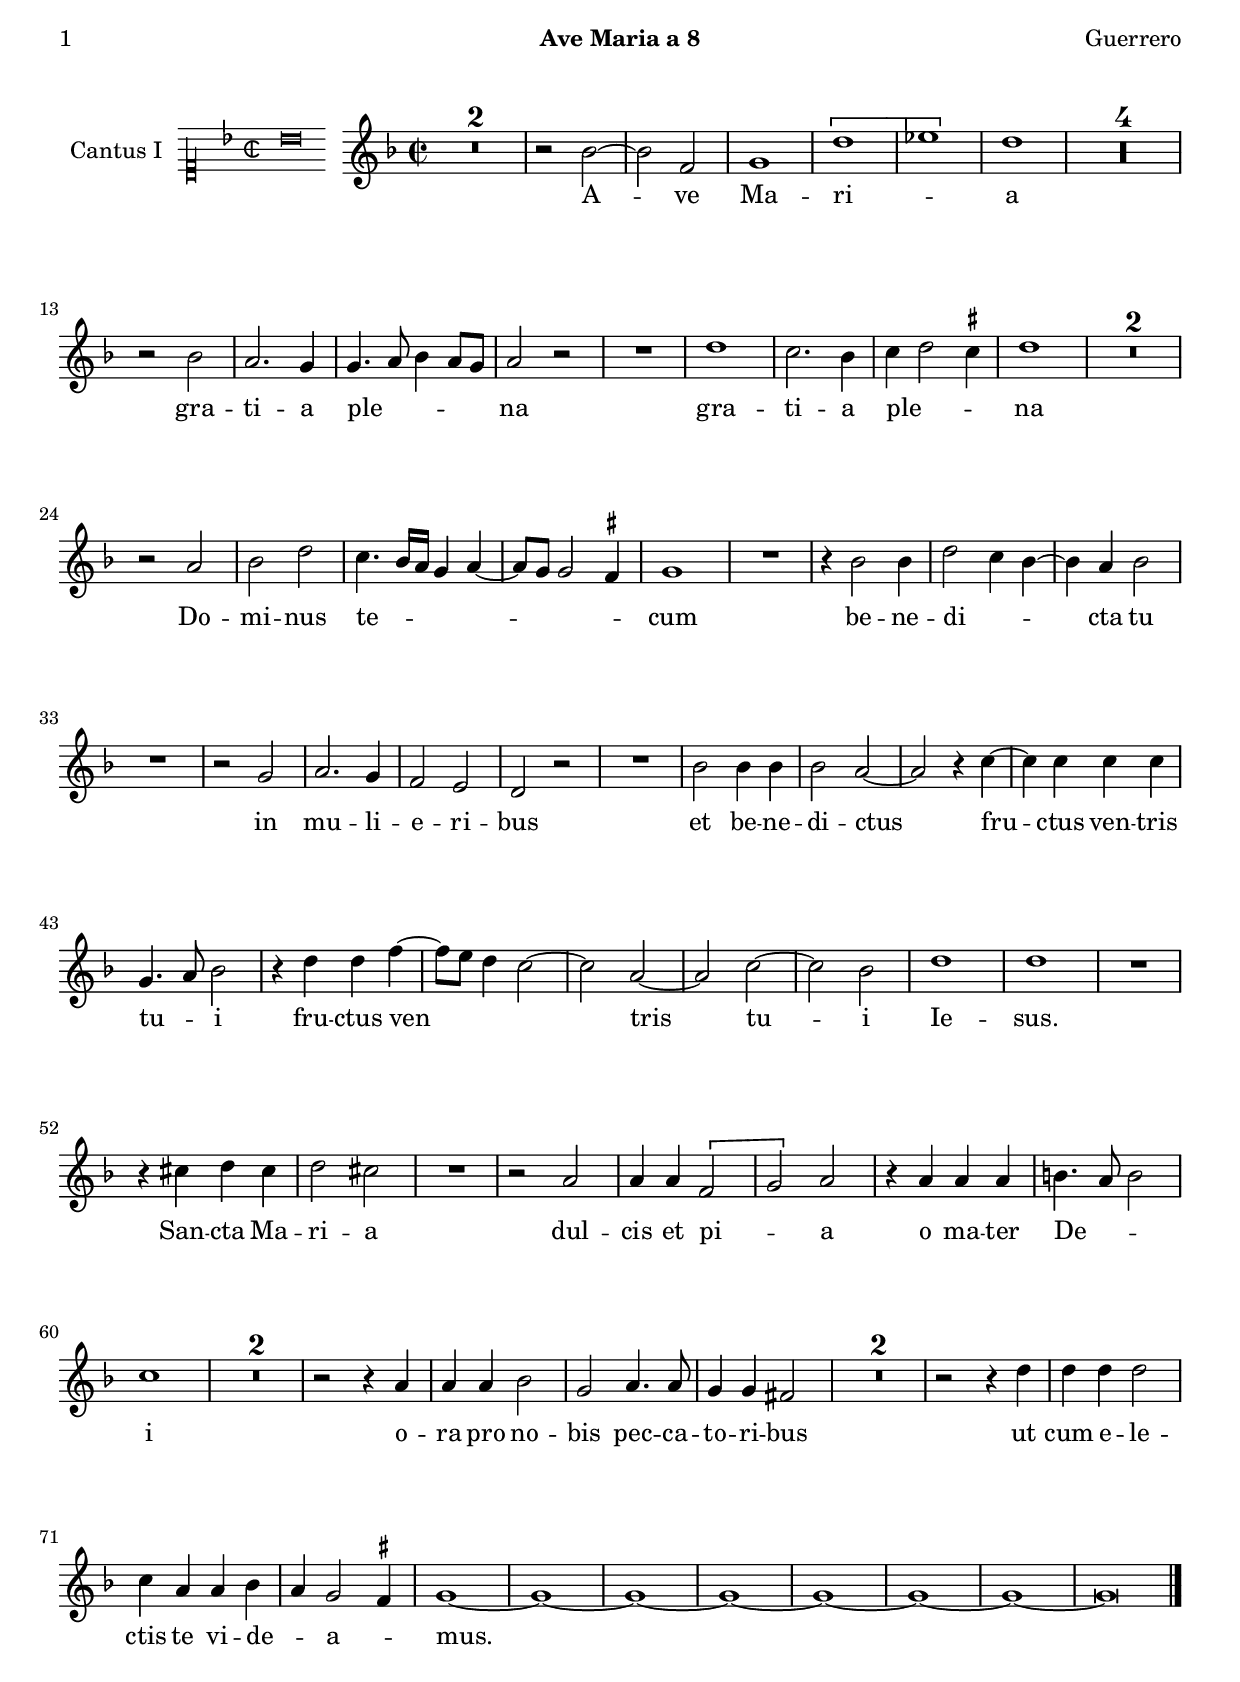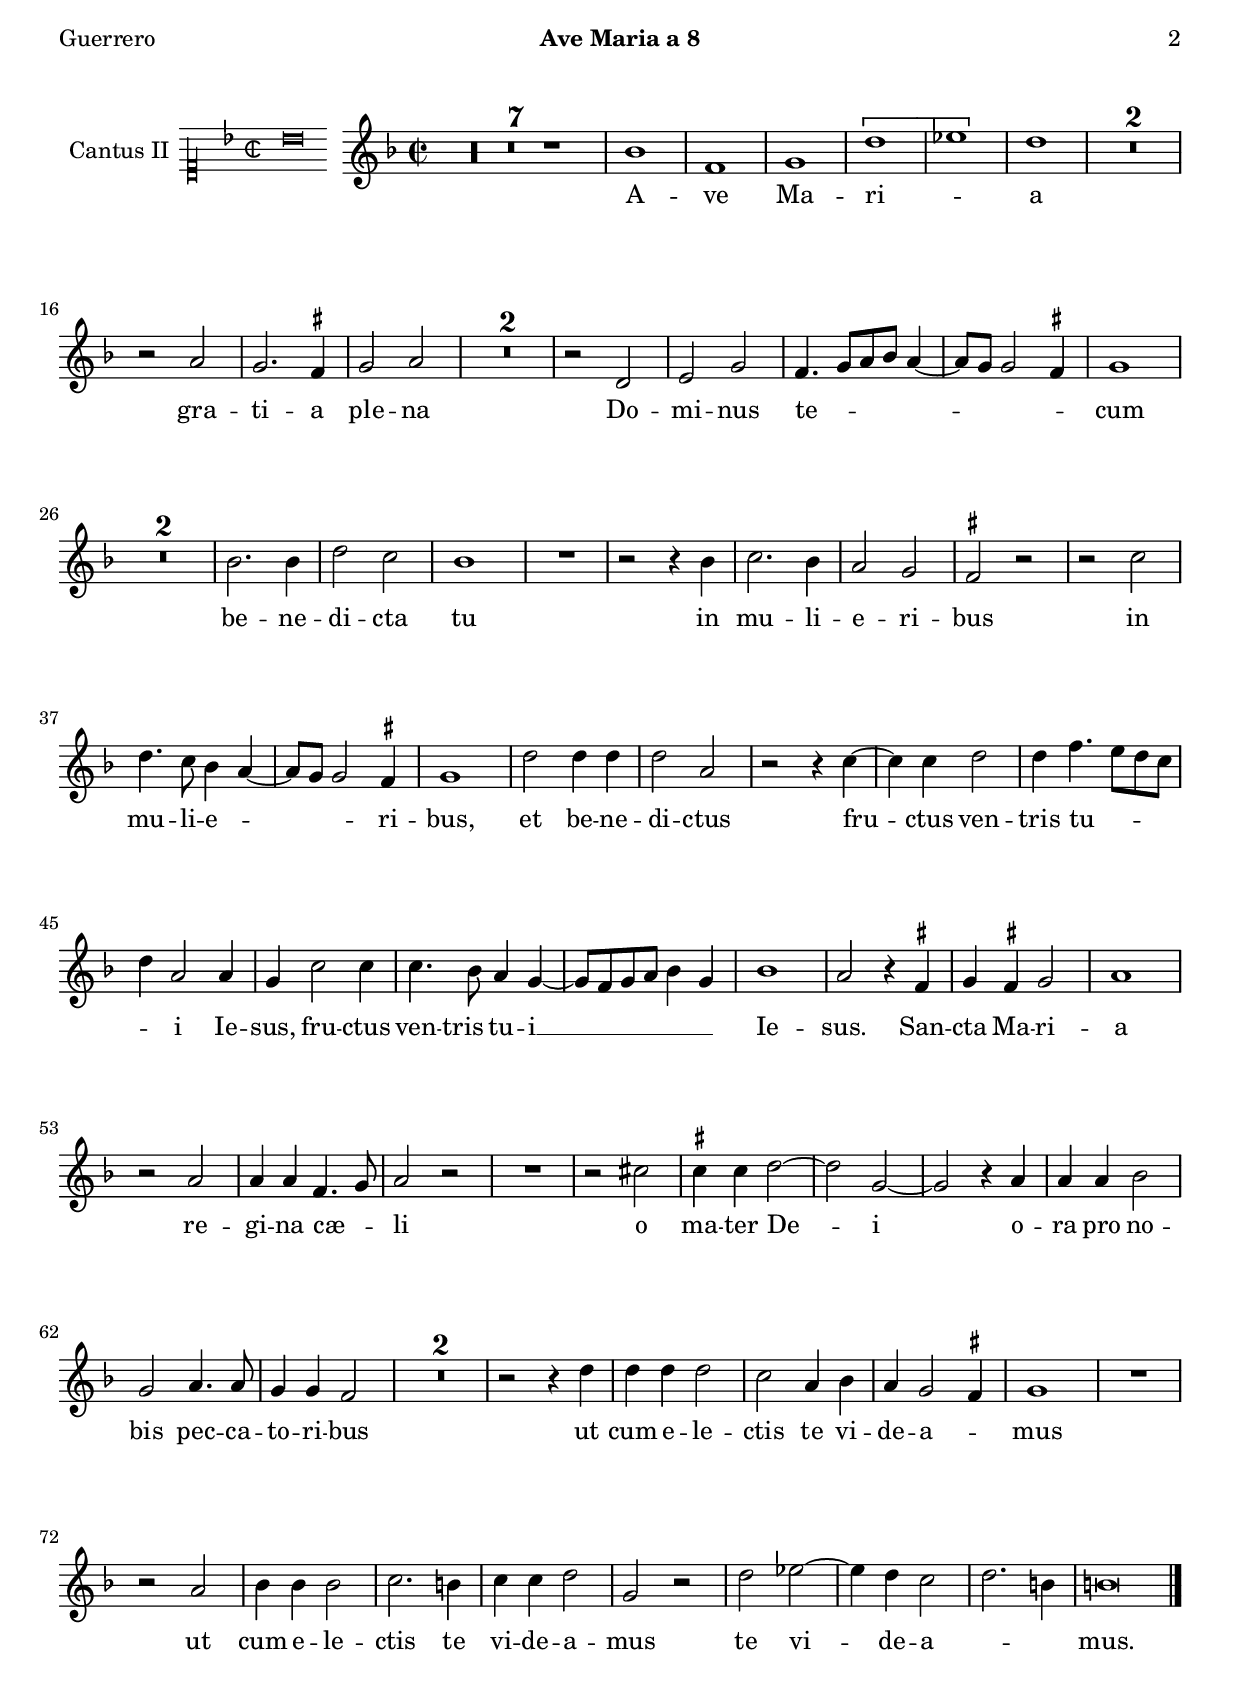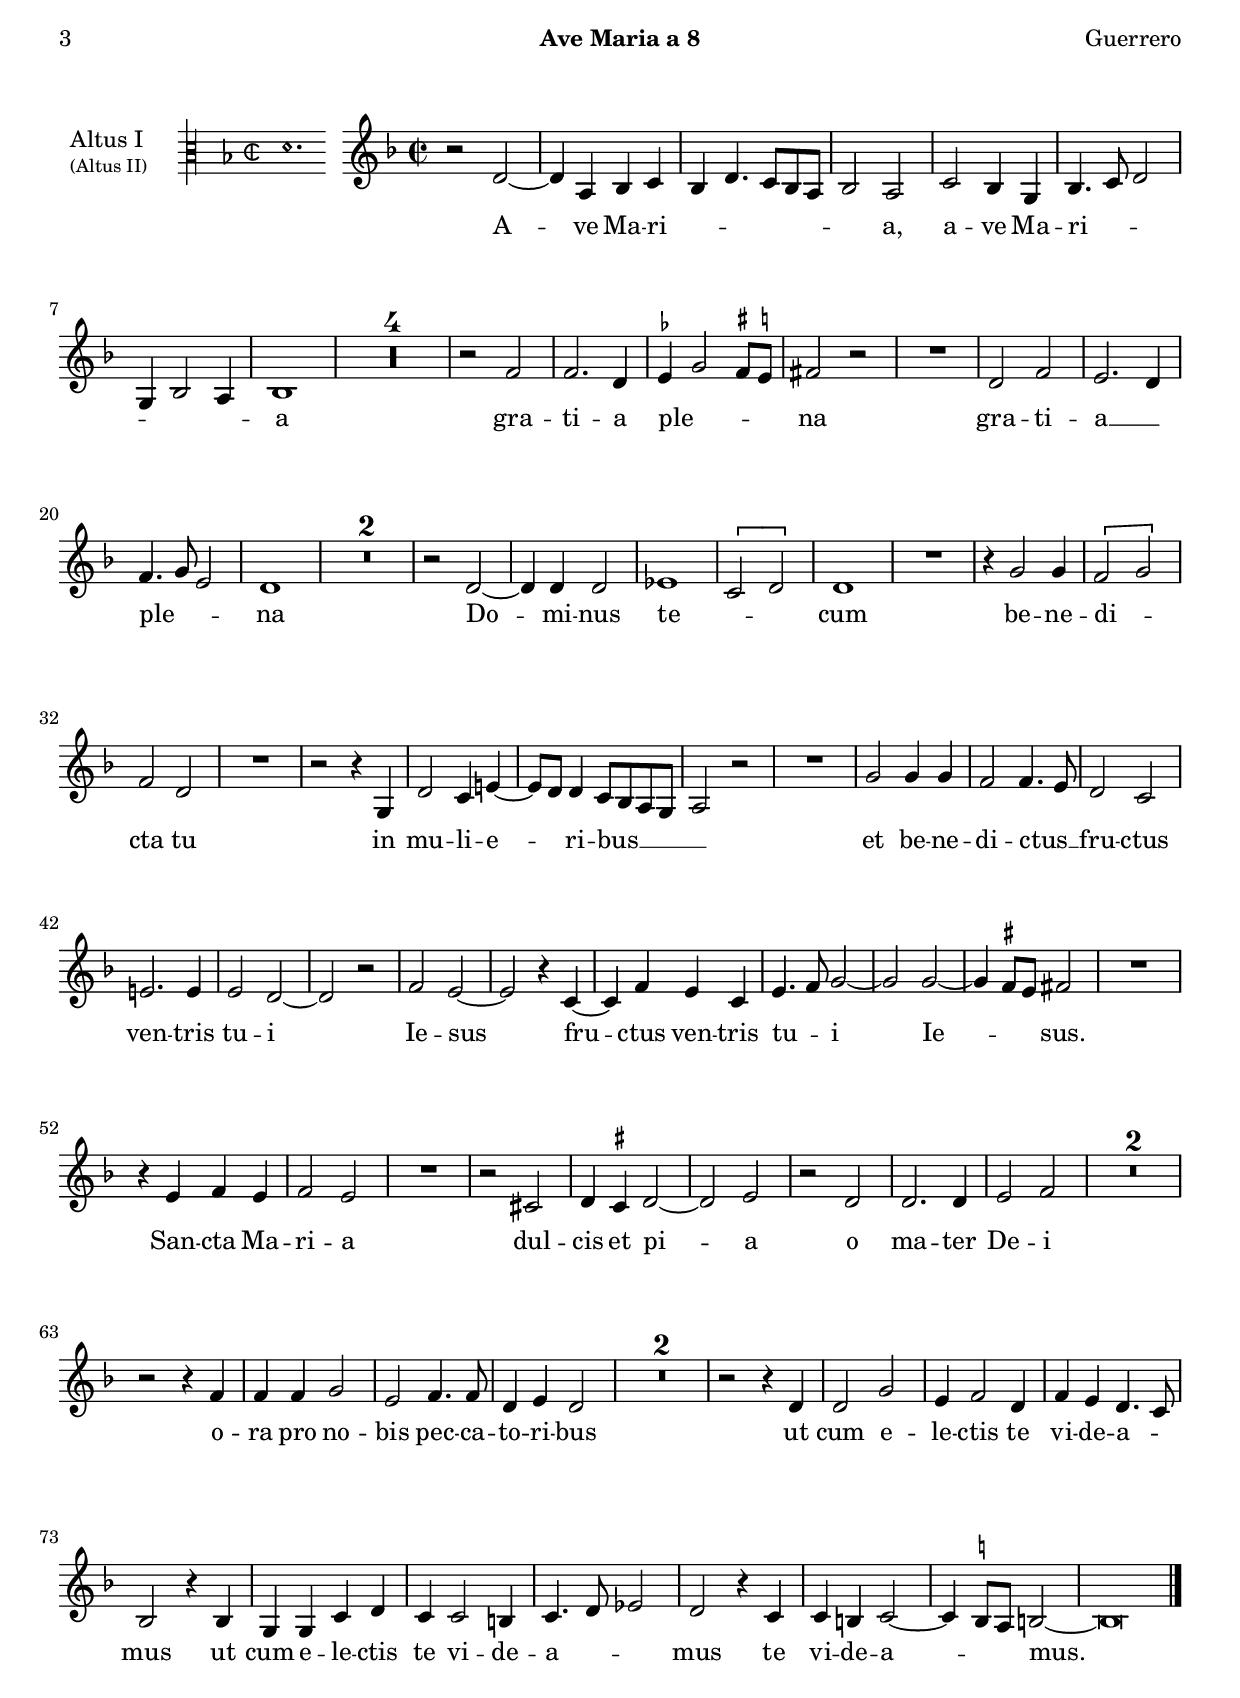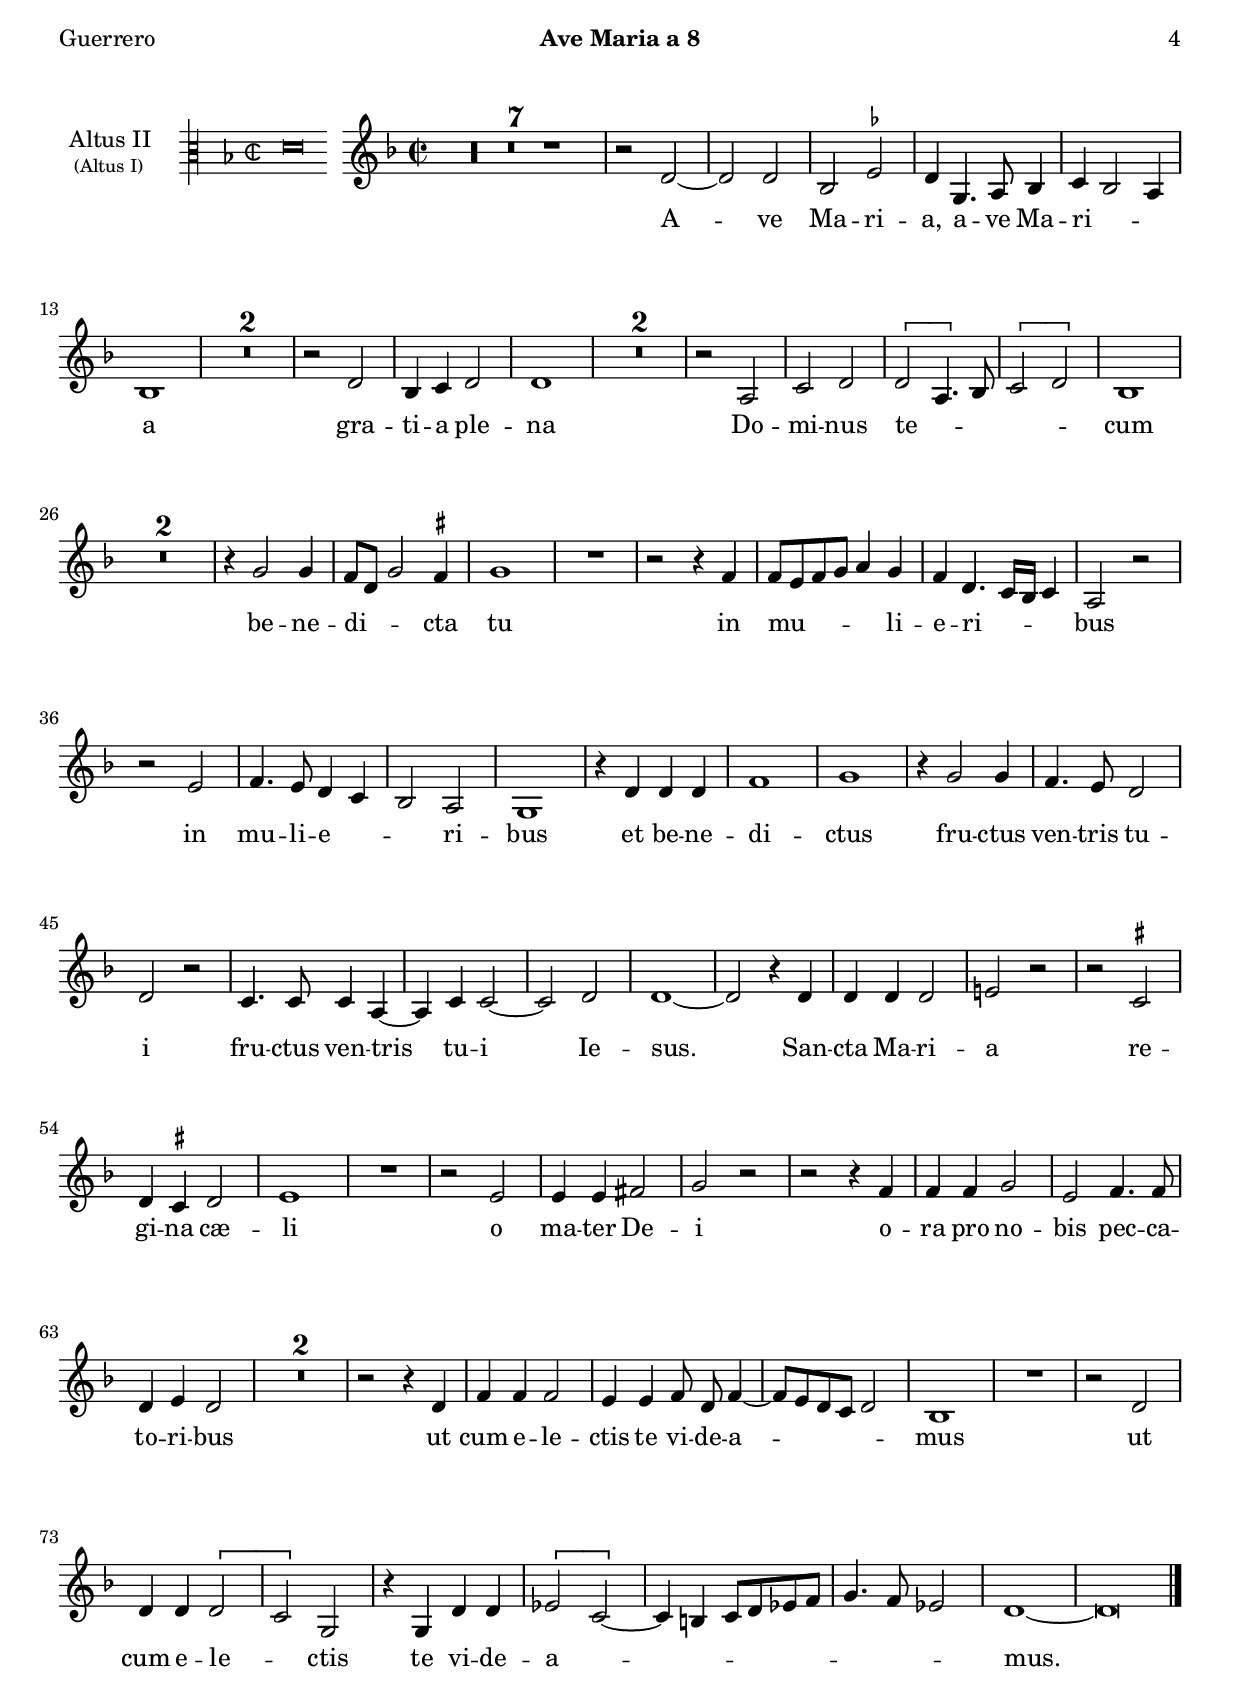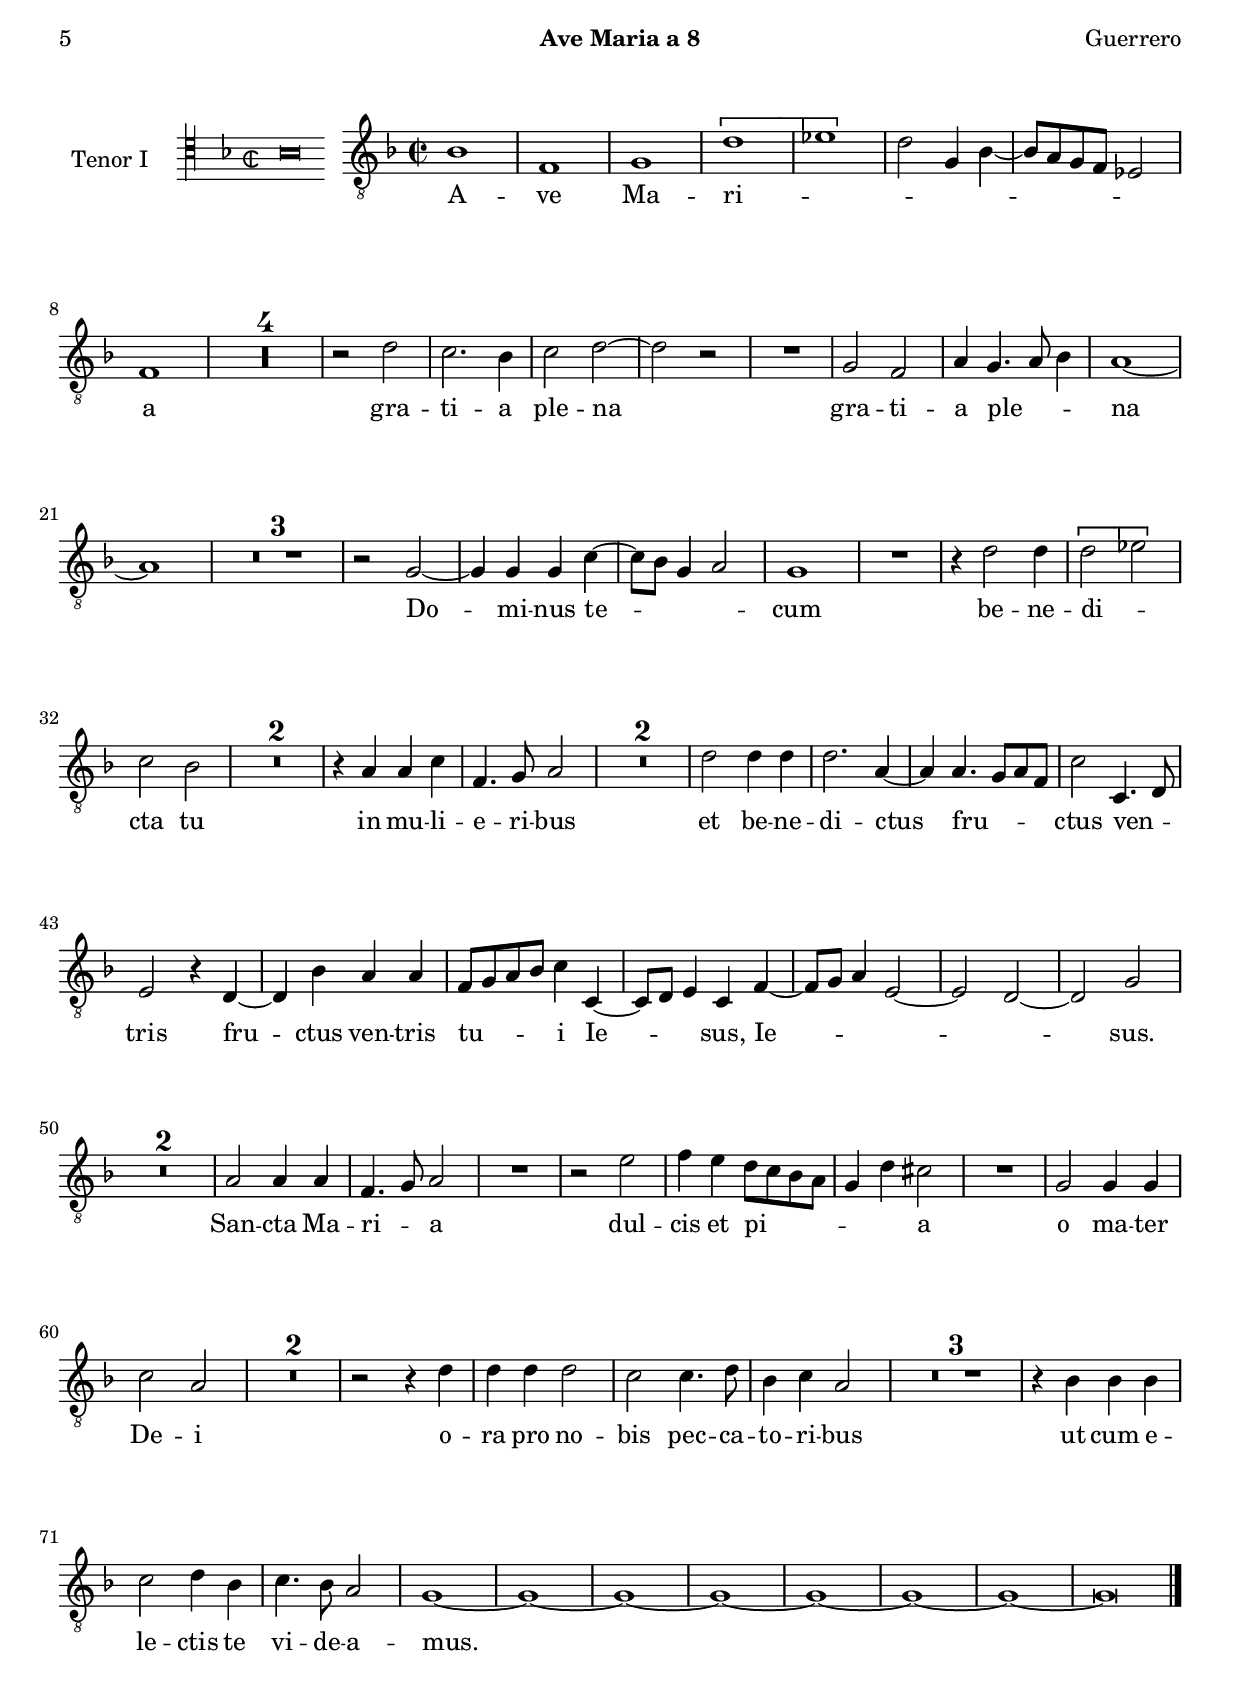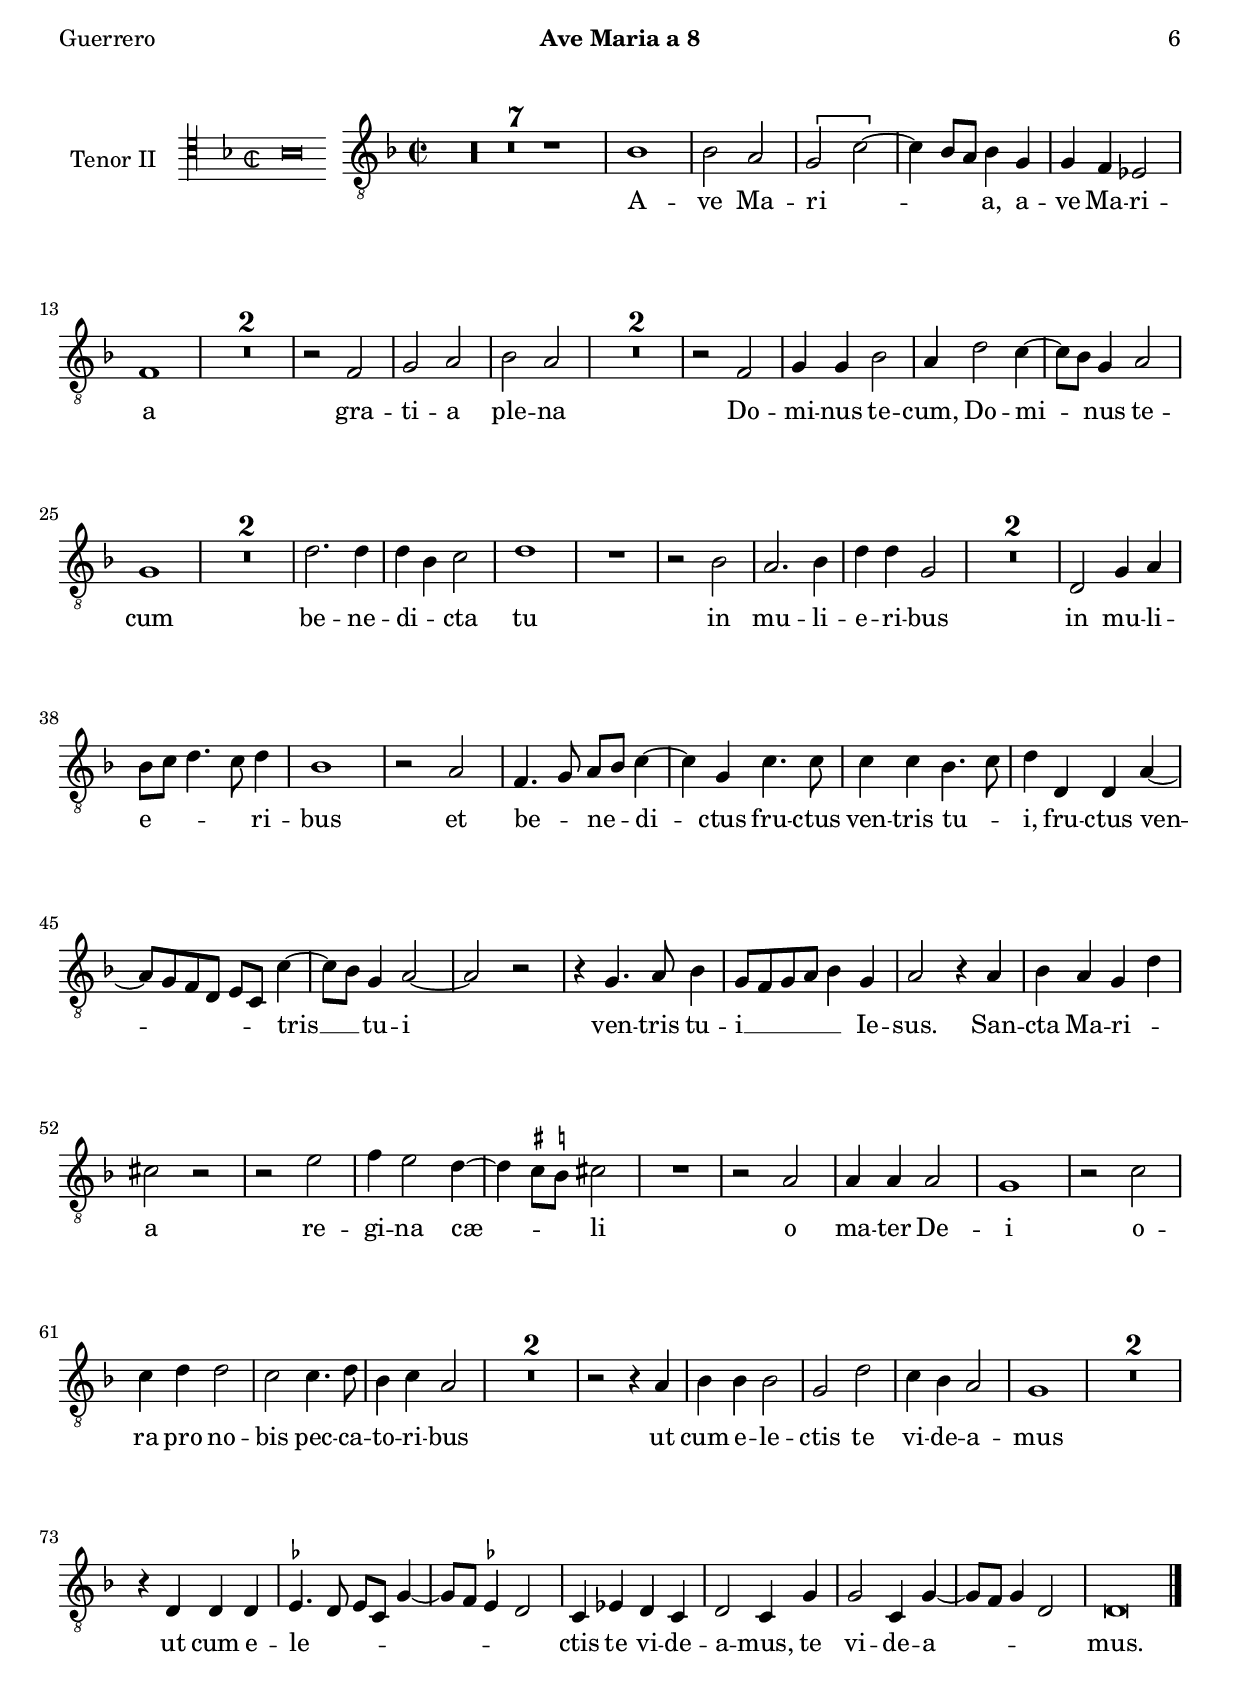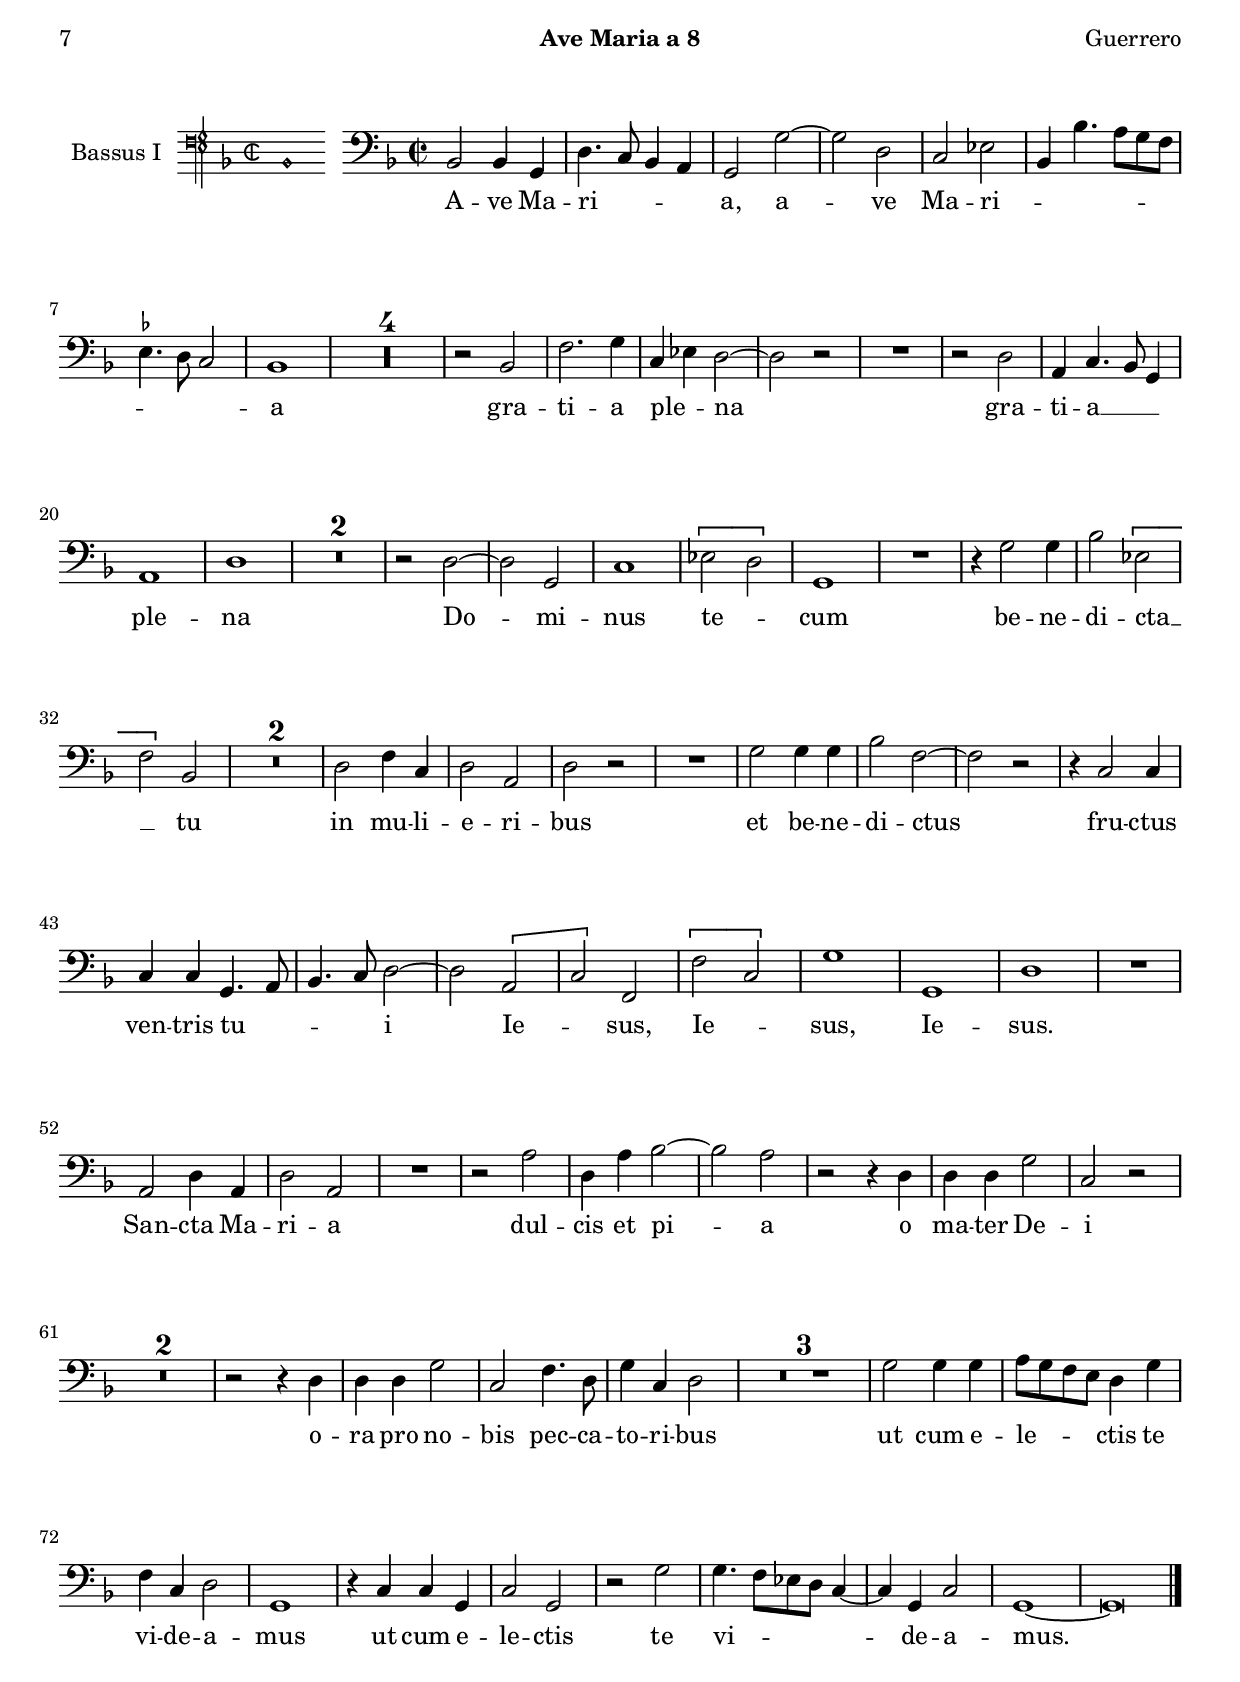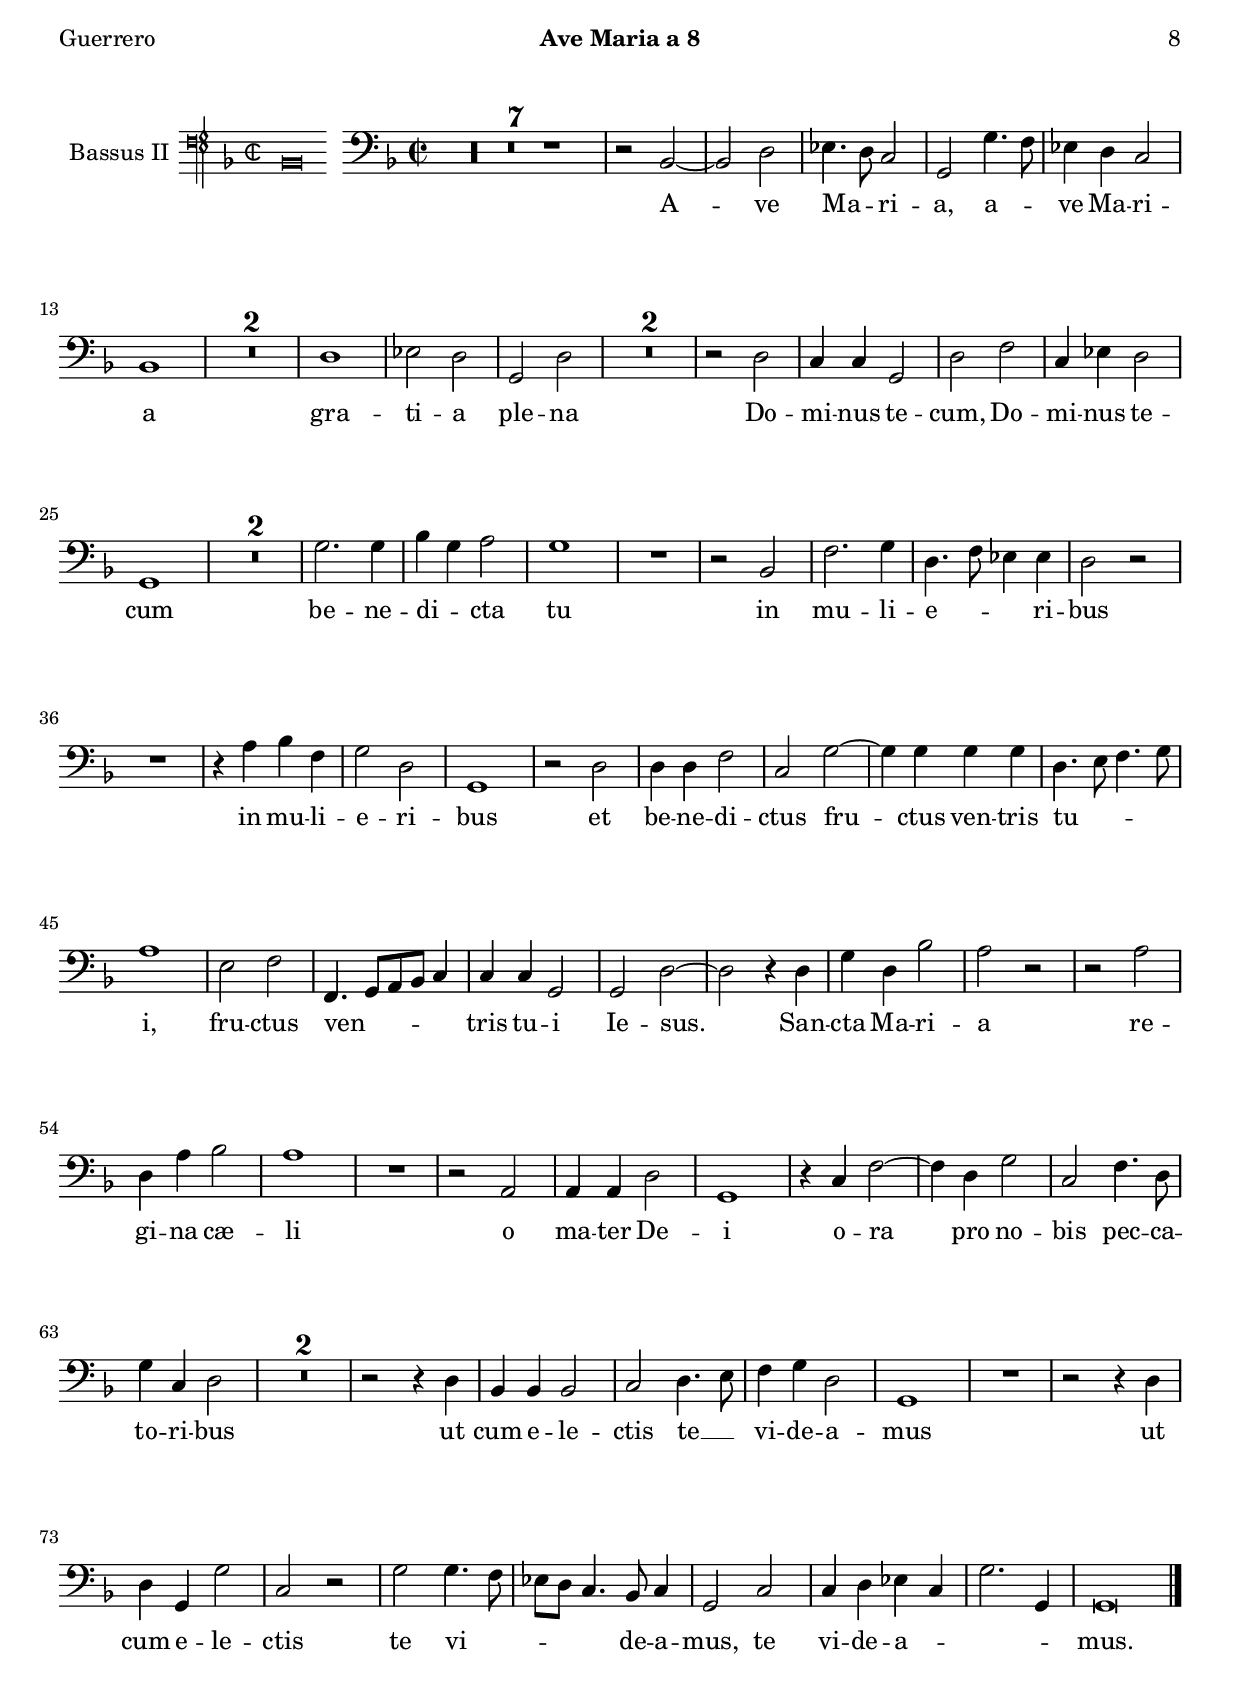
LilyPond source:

\version "2.18.0"

#(set-default-paper-size "a4")
#(set-global-staff-size 20 )
#(ly:set-option 'point-and-click #f)
%nomobile

italicas=\override LyricText.font-shape = #'italic
rectas=\override LyricText.font-shape = #'upright
ss=\once \set suggestAccidentals = ##t
incipitwidth = 25
mtempo={\tempo 4 = 100}
mtempob={\tempo 4 = 50}
mt=#(define-music-function (parser location offset) (number?) ; move lyric text
      #{ \once \override LyricText.X-offset = -$offset #})

htitle="Ave Maria a 8"
hcomposer="Guerrero"

%{
\header {
        title=\markup{\fontsize #3 "Ave Maria"}
        %subtitle=""
        subsubtitle=\markup{\null \vspace #1 }
        composer="Francisco Guerrero (1528-1599)"
        pdfauthor=\composer
        %opus="(-)"
        poet=\markup{"Venecia 1570"} % Motteta Francisci Guerreri in Hispalensi Ecclesia musicorum præfecti que partim quaternis, partim quinis, alia senis, alia octonis concinuntur vocibus. Filios Anonii Gardani, 1570
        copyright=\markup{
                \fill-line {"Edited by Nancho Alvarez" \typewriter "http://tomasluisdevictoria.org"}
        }
%       tagline=""
}
%}

\header {tagline = "" }

global={
 \compressFullBarRests
 \key f \major \time 2/2  \skip 1*80 \bar "|."
}

cantus={
	R1*2
	r2 bes' ~ |
	bes' f' |
%5
	g'1 |
	\[d'' |
	ees''\] |
	d'' |
	R1*4
	r2 bes' |
	a'2. g'4 |
%15
	g'4. a'8 bes'4 a'8 g' |
	a'2 r |
	R1*4/4 |
	d''1 |
	c''2. bes'4 |
%20
	c'' d''2 \ss cis''4 |
	d''1 |
	R1*2
	r2 a' |
%25
	bes' d'' |
	c''4. bes'16 a' g'4 a' ~ |
	a'8 g' g'2 \ss fis'4 |
	g'1 |
	R1*4/4 |
%30
	r4 bes'2 bes'4 |
	d''2 c''4 bes' ~ |
	bes' a' bes'2 |
	R1*4/4 |
	r2 g' |
%35
	a'2. g'4 |
	f'2 e' |
	d' r |
	R1*4/4 |
	bes'2 bes'4 bes' |
%40
	bes'2 a' ~ |
	a' r4 c'' ~ |
	c'' c'' c'' c'' |
	g'4. a'8 bes'2 |
	r4 d'' d'' f'' ~ |
%45
	f''8 e'' d''4 c''2 ~ |
	c'' a' ~ |
	a' c'' ~ |
	c'' bes' |
	d''1 |
%50
	d'' |
	R1*4/4 |
	r4 cis'' d'' cis'' |
	d''2 cis'' |
	R1*4/4 |
%55
	r2 a' |
	a'4 a' \[f'2 |
	g'\] a' |
	r4 a' a' a' |
	b'4. a'8 b'2 |
%60
	c''1 |
	R1*2
	r2 r4 a' |
	a' a' bes'2 |
%65
	g' a'4. a'8 |
	g'4 g' fis'2 |
	R1*2
	r2 r4 d'' |
%70
	d'' d'' d''2 |
	c''4 a' a' bes' |
	a' g'2 \ss fis'4 |
	g'1 ~ |
	g' ~ |
%75
	g' ~ |
	g' ~ |
	g' ~ |
	g' ~ |
	g' ~ |
%80
	g'\breve*1/2
}

cantusdos={
	R1*7
	bes'1 |
	f' |
%10
	g' |
	\[d'' |
	ees''\] |
	d'' |
	R1*2
	r2 a' |
	g'2. \ss fis'4 |
	g'2 a' |
	R1*2
	r2 d' |
	e' g' |
	f'4.  g'8[ a' bes'] a'4 ~ |
	a'8 g' g'2 \ss fis'4 |
%25
	g'1 |
	R1*2
	bes'2. bes'4 |
	d''2 c'' |
%30
	bes'1 |
	R1*4/4 |
	r2 r4 bes' |
	c''2. bes'4 |
	a'2 g' |
%35
	\ss fis' r |
	r c'' |
	d''4. c''8 bes'4 a' ~ |
	a'8 g' g'2 \ss fis'4 |
	g'1 |
%40
	d''2 d''4 d'' |
	d''2 a' |
	r r4 c'' ~ |
	c'' c'' d''2 |
	d''4 f''4. e''8 d'' c'' |
%45
	d''4 a'2 a'4 |
	g' c''2 c''4 |
	c''4. bes'8 a'4 g' ~ |
	g'8 f' g' a' bes'4 g' |
	bes'1 |
%50
	a'2 r4 \ss fis' |
	g' \ss fis' g'2 |
	a'1 |
	r2 a' |
	a'4 a' f'4. g'8 |
%55
	a'2 r |
	R1*4/4 |
	r2 cis'' |
	\ss cis''4 cis'' d''2 ~ |
	d'' g' ~ |
%60
	g' r4 a' |
	a' a' bes'2 |
	g' a'4. a'8 |
	g'4 g' f'2 |
	R1*2
	r2 r4 d'' |
	d'' d'' d''2 |
	c'' a'4 bes' |
	a' g'2 \ss fis'4 |
%70
	g'1 |
	R1*4/4 |
	r2 a' |
	bes'4 bes' bes'2 |
	c''2. b'4 |
%75
	c'' c'' d''2 |
	g' r |
	d'' ees'' ~ |
	ees''4 d'' c''2 |
	d''2. b'4 |
%80
	b'\breve*1/2
}

altus={
	R1*7
	r2 d' ~ |
	d' d' |
%10
	bes \ss ees' |
	d'4 g4. a8 bes4 |
	c' bes2 a4 |
	bes1 |
	R1*2
	r2 d' |
	bes4 c' d'2 |
	d'1 |
	R1*2
	r2 a |
	c' d' |
	\[d' a4.\] bes8 |
	\[c'2 d'\] |
%25
	bes1 |
	R1*2
	r4 g'2 g'4 |
	f'8 d' g'2 \ss fis'4 |
%30
	g'1 |
	R1*4/4 |
	r2 r4 f' |
	f'8 e' f' g' a'4 g' |
	f' d'4. c'16 bes c'4 |
%35
	a2 r |
	r e' |
	f'4. e'8 d'4 c' |
	bes2 a |
	g1 |
%40
	r4 d' d' d' |
	f'1 |
	g' |
	r4 g'2 g'4 |
	f'4. e'8 d'2 |
%45
	d' r |
	c'4. c'8 c'4 a ~ |
	a c' c'2 ~ |
	c' d' |
	d'1 ~ |
%50
	d'2 r4 d' |
	d' d' d'2 |
	e'! r |
	r \ss cis' |
	d'4 \ss cis' d'2 |
%55
	e'1 |
	R1*4/4 |
	r2 e' |
	e'4 e' fis'2 |
	g' r |
%60
	r r4 f' |
	f' f' g'2 |
	e' f'4. f'8 |
	d'4 e' d'2 |
	R1*2
	r2 r4 d' |
	f' f' f'2 |
	e'4 e' f'8 \noBeam d' f'4 ~ |
	f'8 e' d' c' d'2 |
%70
	bes1 |
	R1*4/4 |
	r2 d' |
	d'4 d' \[d'2 |
	c'\] g |
%75
	r4 g d' d' |
	\[ees'2 c' ~ \]|
	c'4 b c'8 d' ees' f' |
	g'4. f'8 ees'2 |
	d'1 ~ |
%80
	d'\breve*1/2
}

altusdos={
	r2 d' ~ |
	d'4 a bes c' |
	bes d'4. c'8 bes a |
	bes2 a |
%5
	c' bes4 g |
	bes4. c'8 d'2 |
	g4 bes2 a4 |
	bes1 |
	R1*4
	r2 f' |
	f'2. d'4 |
%15
	\ss ees' g'2 \ss fis'8 \ss e' |
	fis'2 r |
	R1*4/4 |
	d'2 f' |
	e'2. d'4 |
%20
	f'4. g'8 e'2 |
	d'1 |
	R1*2
	r2 d' ~ |
%25
	d'4 d' d'2 |
	ees'1 |
	\[c'2 d'\] |
	d'1 |
	R1*4/4 |
%30
	r4 g'2 g'4 |
	\[f'2 g'\] |
	f' d' |
	R1*4/4 |
	r2 r4 g |
%35
	d'2 c'4 e'! ~ |
	e'8 d' d'4 c'8 bes a g |
	a2 r |
	R1*4/4 |
	g'2 g'4 g' |
%40
	f'2 f'4. e'8 |
	d'2 c' |
	e'!2. e'4 |
	e'2 d' ~ |
	d' r |
%45
	f' e' ~ |
	e' r4 c' ~ |
	c' f' e' c' |
	e'4. f'8 g'2 ~ |
	g' g' ~ |
%50
	g'4 \ss fis'8 e' fis'!2 |
	R1*4/4 |
	r4 e' f' e' |
	f'2 e' |
	R1*4/4 |
%55
	r2 cis' |
	d'4 \ss cis' d'2 ~ |
	d' e' |
	r d' |
	d'2. d'4 |
%60
	e'2 f' |
	R1*2
	r2 r4 f' |
	f' f' g'2 |
%65
	e' f'4. f'8 |
	d'4 e' d'2 |
	R1*2
	r2 r4 d' |
%70
	d'2 g' |
	e'4 f'2 d'4 |
	f' e' d'4. c'8 |
	bes2 r4 bes |
	g g c' d' |
%75
	c' c'2 b4 |
	c'4. d'8 ees'2 |
	d' r4 c' |
	c' b c'2 ~ |
	c'4 \ss b8 a b!2 ~ |
%80
	b\breve*1/2
}

tenor={
	bes1 |
	f |
	g |
	\[d' |
%5
	ees'\] |
	d'2 g4 bes ~ |
	bes8 a g f ees2 |
	f1 |
	R1*4
	r2 d' |
	c'2. bes4 |
%15
	c'2 d' ~ |
	d' r |
	R1*4/4 |
	g2 f |
	a4 g4. a8 bes4 |
%20
	a1 ~ |
	a |
	R1*3
%25
	r2 g ~ |
	g4 g g c' ~ |
	c'8 bes g4 a2 |
	g1 |
	R1*4/4 |
%30
	r4 d'2 d'4 |
	\[d'2 ees'\] |
	c' bes |
	R1*2
%35
	r4 a a c' |
	f4. g8 a2 |
	R1*2
	d'2 d'4 d' |
%40
	d'2. a4 ~ |
	a a4. g8 a f |
	c'2 c4. d8 |
	e2 r4 d ~ |
	d bes a a |
%45
	f8 g a bes c'4 c ~ |
	c8 d e4 c f ~ |
	f8 g a4 e2 ~ |
	e d ~ |
	d g |
%50
	R1*2
	a2 a4 a |
	f4. g8 a2 |
	R1*4/4 |
%55
	r2 e' |
	f'4 e' d'8 c' bes a |
	g4 d' cis'2 |
	R1*4/4 |
	g2 g4 g |
%60
	c'2 a |
	R1*2
	r2 r4 d' |
	d' d' d'2 |
%65
	c' c'4. d'8 |
	bes4 c' a2 |
	R1*3
%70
	r4 bes bes bes |
	c'2 d'4 bes |
	c'4. bes8 a2 |
	g1 ~ |
	g ~ |
%75
	g ~ |
	g ~ |
	g ~ |
	g ~ |
	g ~ |
%80
	g \breve*1/2
}

tenordos={
	R1*7
	bes1 |
	bes2 a |
%10
	\[g c' ~ \]
	c'4 bes8 a bes4 g |
	g f ees2 |
	f1 |
	R1*2
	r2 f |
	g a |
	bes a |
	R1*2
	r2 f |
	g4 g bes2 |
	a4 d'2 c'4 ~ |
	c'8 bes g4 a2 |
%25
	g1 |
	R1*2
	d'2. d'4 |
	d' bes c'2 |
%30
	d'1 |
	R1*4/4 |
	r2 bes |
	a2. bes4 |
	d' d' g2 |
%35
	R1*2
	d2 g4 a |
	bes8 c' d'4. c'8 d'4 |
	bes1 |
%40
	r2 a |
	f4.  g8 a bes c'4 ~ |
	c' g c'4. c'8 |
	c'4 c' bes4. c'8 |
	d'4 d d a ~ |
%45
	a8 g f d e c c'4 ~ |
	c'8 bes g4 a2 ~ |
	a r |
	r4 g4. a8 bes4 |
	g8 f g a bes4 g |
%50
	a2 r4 a |
	bes a g d' |
	cis'2 r |
	r e' |
	f'4 e'2 d'4 ~ |
%55
	d' \ss cis'8 \ss b cis'!2 |
	R1*4/4 |
	r2 a |
	a4 a a2 |
	g1 |
%60
	r2 c' |
	c'4 d' d'2 |
	c' c'4. d'8 |
	bes4 c' a2 |
	R1*2
	r2 r4 a |
	bes bes bes2 |
	g d' |
	c'4 bes a2 |
%70
	g1 |
	R1*2
	r4 d d d |
	\ss ees4.  d8 ees c g4 ~ |
%75
	g8 f \ss ees4 d2 |
	c4 ees d c |
	d2 c4 g |
	g2 c4 g ~ |
	g8 f g4 d2 | % CSIC \ss fis
%80
	d\breve*1/2
}

bassus={
	bes,2 bes,4 g, |
	d4. c8 bes,4 a, |
	g,2 g ~ |
	g d |
%5
	c ees |
	bes,4 bes4. a8 g f |
	\ss ees4. d8 c2 |
	bes,1 |
	R1*4
	r2 bes, |
	f2. g4 |
%15
	c ees d2 ~ |
	d r |
	R1*4/4 |
	r2 d |
	a,4 c4. bes,8 g,4 |
%20
	a,1 |
	d |
	R1*2
	r2 d ~ |
%25
	d g, |
	c1 |
	\[ees2 d\] |
	g,1 |
	R1*4/4 |
%30
	r4 g2 g4 |
	bes2 \[ees |
	f\] bes, |
	R1*2
%35
	d2 f4 c |
	d2 a, |
	d r |
	R1*4/4 |
	g2 g4 g |
%40
	bes2 f ~ |
	f r |
	r4 c2 c4 |
	c c g,4. a,8 |
	bes,4. c8 d2 ~ |
%45
	d \[a, |
	c\] f, |
	\[f c\] |
	g1 |
	g, |
%50
	d |
	R1*4/4 |
	a,2 d4 a, |
	d2 a, |
	R1*4/4 |
%55
	r2 a |
	d4 a bes2 ~ |
	bes a |
	r r4 d |
	d d g2 |
%60
	c r |
	R1*2
	r2 r4 d |
	d d g2 |
%65
	c f4. d8 |
	g4 c d2 |
	R1*3
%70
	g2 g4 g |
	a8 g f e d4 g |
	f c d2 |
	g,1 |
	r4 c c g, |
%75
	c2 g, |
	r g |
	g4.  f8[ ees d] c4 ~ |
	c g, c2 |
	g,1 ~ |
%80
	g,\breve*1/2
}

bassusdos={
	R1*7
	r2 bes, ~ |
	bes, d |
%10
	ees4. d8 c2 |
	g, g4. f8 |
	ees4 d c2 |
	bes,1 |
	R1*2
	d1 |
	ees2 d |
	g, d |
	R1*2
	r2 d |
	c4 c g,2 |
	d f |
	c4 ees d2 |
%25
	g,1 |
	R1*2
	g2. g4 |
	bes g a2 |
%30
	g1 |
	R1*4/4 |
	r2 bes, |
	f2. g4 |
	d4. f8 ees4 ees |
%35
	d2 r |
	R1*4/4 |
	r4 a bes f |
	g2 d |
	g,1 |
%40
	r2 d |
	d4 d f2 |
	c g ~ |
	g4 g g g |
	d4. e8 f4. g8 |
%45
	a1 |
	e2 f |
	f,4.  g,8[ a, bes,] c4 |
	c c g,2 |
	g, d ~ |
%50
	d r4 d |
	g d bes2 |
	a r |
	r a |
	d4 a bes2 |
%55
	a1 |
	R1*4/4 |
	r2 a, |
	a,4 a, d2 |
	g,1 |
%60
	r4 c f2 ~ |
	f4 d g2 |
	c f4. d8 |
	g4 c d2 |
	R1*2
	r2 r4 d |
	bes, bes, bes,2 |
	c d4. e8 |
	f4 g d2 |
%70
	g,1 |
	R1*4/4 |
	r2 r4 d |
	d g, g2 |
	c r |
%75
	g g4. f8 |
	ees d c4. bes,8 c4 | % CSIC \ss b
	g,2 c |
	c4 d ees c |
	g2. g,4 |
%80
	g,\breve*1/2
}

textocantus=\lyricmode{
A -- _ ve Ma -- ri -- _ a
gra -- ti -- a ple -- _ _ _ _ na
gra -- ti -- a ple -- _ _ na
Do -- mi -- nus te -- _ _ _ _ _ _ _ _ cum
be -- ne -- di -- _ _ _ cta tu
in mu -- li -- e -- ri -- bus
et be -- ne -- di -- ctus _
fru -- _ ctus ven -- tris tu -- _ i
fru -- ctus ven _ _ _ _ _ tris _ tu -- _ i
Ie -- sus.
San -- cta Ma -- ri -- a
dul -- cis et pi -- _ a
o ma -- ter De -- _ _ i
o -- ra pro no -- bis pec -- ca -- to -- ri -- bus
ut cum e -- le -- ctis te vi -- de -- _ a -- _ mus. _ _ _ _ _ _ _ 
}

textocantusdos=\lyricmode{
A -- ve Ma -- ri -- _ a
gra -- ti -- a ple -- na
Do -- mi -- nus te -- _ _ _ _ _ _ _ _ cum
be -- ne -- di -- cta tu
in mu -- li -- e -- ri -- bus
in mu -- li -- e -- _ _ _ _ ri -- bus,
et be -- ne -- di -- ctus 
fru -- _ ctus ven -- tris tu -- _ _ _ _ i
Ie -- sus,
fru -- ctus ven -- \mt #2.5 tris tu -- i __ _ _ _ _ _ _ 
Ie -- sus.
San -- cta Ma -- ri -- a
re -- gi -- na cæ -- _ li
o  ma -- ter De -- _ i _
o -- ra pro no -- bis pec -- ca -- to -- ri -- bus
ut cum e -- le -- ctis te vi -- de -- a -- _ mus
ut cum e -- le -- ctis te vi -- de -- a -- mus
te vi -- _ de -- a -- _ _ mus.

}

textoaltus=\lyricmode{
A -- _ ve Ma -- ri -- a,
a -- ve Ma -- ri -- _ _ a
gra -- ti -- a ple -- na
Do -- mi -- nus te -- _ _ _ _ cum
be -- ne -- di -- _ _ cta tu
in mu -- _ _ _ _ li -- e -- ri -- _ _ _ bus
in mu -- li -- e -- _ _  ri -- bus
et be -- ne -- di -- ctus
fru -- ctus ven -- tris tu -- i
fru -- ctus ven -- tris _ tu -- i _
Ie -- sus. _
San -- cta Ma -- ri -- a
re -- gi -- na cæ -- li
o ma -- ter De -- i
o -- ra pro no -- bis pec -- ca -- to -- ri -- bus
ut cum e -- le -- ctis te vi -- de -- a -- _ _ _ _ _ mus
ut cum e -- le -- _ ctis
te vi -- de -- a -- _ _ _ _ _ _ _ _ _ _ mus. _
}

textoaltusdos=\lyricmode{
A -- _ ve Ma -- ri -- _ _ _ _ _ _ a,
a -- ve Ma -- ri -- _ _ _ _ _ a
gra -- ti -- a ple -- _ _ _ na
gra -- ti -- a __ _ ple -- _ _ na
Do -- _ mi -- nus te -- _ _ cum
be -- ne -- di -- _ cta tu
in mu -- li -- e -- _ _ ri -- bus __ _ _ _ _ 
et be -- ne -- di -- ctus __ _ fru -- ctus ven -- tris tu -- i _
Ie -- sus _
fru -- _ ctus ven -- tris tu -- _ i _
Ie -- _ _ _ sus.
San -- cta Ma -- ri -- a
dul -- cis et pi -- _ a
o ma -- ter De -- i
o -- ra pro no -- bis pec -- ca -- to -- ri -- bus
ut cum e -- le -- ctis te vi -- de -- a -- _ mus
ut cum e -- le -- ctis te vi -- de -- a -- _ _ mus
te vi -- de -- a -- _ _ _ mus. _
}

textotenor=\lyricmode{
A -- ve Ma -- ri -- _ _ _ _ _ _ _ _ _ a
gra -- ti -- a ple -- na _
gra -- ti -- a ple -- _ _ na _
Do -- _ mi -- nus te -- _ _ _ _ cum
be -- ne -- di -- _ cta tu
in mu -- li -- e -- ri -- bus
et be -- ne -- di -- ctus _ fru -- _ _ _ ctus ven -- _ tris
fru -- _ ctus ven -- tris tu -- _ _ _ i
Ie -- _ _ _ sus,
Ie -- _ _ _ _ _ _ _ sus.
San -- cta Ma -- ri -- _ a
dul -- cis et pi -- _ _ _ _ _ a
o ma -- ter De -- i
o -- ra pro no -- bis pec -- ca -- to -- ri -- bus
ut cum e -- le -- ctis te vi -- de -- a -- mus. _ _ _ _ _ _ _ 
}

textotenordos=\lyricmode{
A -- ve Ma -- ri -- _ _ _ _ a,
a -- ve Ma -- ri -- a
gra -- ti -- a ple -- na
Do -- mi -- nus te -- cum,
Do -- mi -- _ _ nus te -- cum
be -- ne -- di -- _ cta tu
in mu -- li -- e -- ri -- bus
in mu -- li -- e -- _ _ _ ri -- bus
et be -- _ ne -- _ di -- _ ctus fru -- ctus ven -- tris tu -- _ i,
fru -- ctus ven -- _ _ _ _ _ _ tris __ _ _ tu -- i _
ven -- tris tu -- i __ _ _ _ _ Ie -- sus.
San -- cta Ma -- ri -- _ a
re -- gi -- na cæ -- _ _ _ li
o ma -- ter De -- i
o -- ra pro no -- bis pec -- ca -- to -- ri -- bus
ut cum e -- le -- ctis te vi -- de -- a -- mus
ut cum e -- le -- _ _ _ _ _ _ _ _ ctis te vi -- de -- a -- mus,
te vi -- de -- a -- _ _ _ _ mus.
}

textobassus=\lyricmode{
A -- ve Ma -- ri -- _ _ _ a,
a -- _ ve Ma -- ri -- _ _ _ _ _ _ _ _ a
gra -- ti -- a ple -- _ na _
gra -- ti -- a __ _ _ ple -- na
Do -- _ mi -- nus te -- _ cum
be -- ne -- di -- cta __ _ tu
in mu -- li -- e -- ri -- bus
et be -- ne -- di -- ctus _
fru -- ctus ven -- tris tu -- _ _ _ i _
Ie -- _ sus,
Ie -- _ sus,
Ie -- sus.
San -- cta Ma -- ri -- a
dul -- cis et pi -- _ a
o ma -- ter De -- i
o -- ra pro no -- bis pec -- ca -- to -- ri -- bus
ut cum e -- le -- _ _ _ ctis te vi -- de -- a -- mus
ut cum e -- le -- ctis
te vi -- _ _ _ _ _ de -- a -- mus. _
}

textobassusdos=\lyricmode{
A -- _ ve Ma -- _ ri -- a,
a -- _ ve Ma -- ri -- a
gra -- ti -- a ple -- na
Do -- mi -- nus te -- cum,
Do -- mi -- nus te -- cum
be -- ne -- di -- _ cta tu
in mu -- li -- e -- _ _ ri -- bus
in mu -- li -- e -- ri -- bus
et be -- ne -- di -- ctus fru -- _ ctus ven -- tris tu -- _ _ _ i,
fru -- ctus ven -- _ _ _ _ tris tu -- i
Ie -- sus. _
San -- cta Ma -- ri -- a
re -- gi -- na cæ -- li
o ma -- ter De -- i
o -- ra _ pro no -- bis pec -- ca -- to -- ri -- bus
ut cum e -- le -- ctis te __ _ vi -- de -- a -- mus
ut cum e -- le -- ctis te vi -- _ _ _ _ de -- a -- mus, 
te vi -- de -- a -- _ _ _ mus.
}


incipitcantus=\markup{
	\score{
		{ 
		\set Staff.instrumentName="Cantus I  "
		\override NoteHead.style = #'neomensural
		\override Staff.TimeSignature.style = #'neomensural
		\cadenzaOn 
		\clef "petrucci-c1"
		\key f \major
		\time 2/2
                bes'\breve
		} 

	\layout { line-width=\incipitwidth indent = 0 }
	}
}


incipitcantusdos=\markup{
	\score{
		{ 
		\set Staff.instrumentName="Cantus II "
		\override NoteHead.style = #'neomensural
		\override Staff.TimeSignature.style = #'neomensural
		\cadenzaOn 
		\clef "petrucci-c1"
		\key f \major
		\time 2/2
                bes'\breve
		} 

	\layout { line-width=\incipitwidth indent = 0 }
	}
}

% in the original altus I
incipitaltus=\markup{
	\score{
		{ 
		\set Staff.instrumentName=\markup{\column{"Altus II    " \raise #.6 \fontsize #-2 " (Altus I)"}}
		\override NoteHead.style = #'neomensural 
		\override Staff.TimeSignature.style = #'neomensural
		\cadenzaOn 
		\clef "petrucci-c3"
		\key f \major
		\time 2/2
                d'\breve
		} 
	\layout { line-width=\incipitwidth indent = 0 }
	}
}

% in the original altus II
incipitaltusdos=\markup{
	\score{
		{ 
		\set Staff.instrumentName=\markup{\column{"Altus I     " \raise #.6 \fontsize #-2 "(Altus II)"}}
		\override NoteHead.style = #'neomensural 
		\override Staff.TimeSignature.style = #'neomensural
		\cadenzaOn 
		\clef "petrucci-c3"
		\key f \major
		\time 2/2
                d'1.
		} 
	\layout { line-width=\incipitwidth indent = 0 }
	}
}


incipittenor=\markup{
	\score{
		{ 
		\set Staff.instrumentName="Tenor I    "
		\override NoteHead.style = #'neomensural 
		\override Staff.TimeSignature.style = #'neomensural
		\cadenzaOn 
		\clef "petrucci-c4"
		\key f \major
		\time 2/2
                bes\breve
		} 
	\layout { line-width=\incipitwidth indent=0 }
	}
}


incipittenordos=\markup{
	\score{
		{ 
		\set Staff.instrumentName="Tenor II   "
		\override NoteHead.style = #'neomensural 
		\override Staff.TimeSignature.style = #'neomensural
		\cadenzaOn 
		\clef "petrucci-c4"
		\key f \major
		\time 2/2
                bes\breve
		} 
	\layout { line-width=\incipitwidth indent=0 }
	}
}

incipitbassus=\markup{
	\score{
		{ 
		\set Staff.instrumentName="Bassus I  "
		\override NoteHead.style = #'neomensural
		\override Staff.TimeSignature.style = #'neomensural
		\cadenzaOn 
		\clef "petrucci-f4"
		\key f \major
		\time 2/2
                bes,1
		} 
	\layout { line-width=\incipitwidth indent = 0 }
	}
}

incipitbassusdos=\markup{
	\score{
		{ 
		\set Staff.instrumentName="Bassus II "
		\override NoteHead.style = #'neomensural
		\override Staff.TimeSignature.style = #'neomensural
		\cadenzaOn 
		\clef "petrucci-f4"
		\key f \major
		\time 2/2
                bes,\breve
		} 
	\layout { line-width=\incipitwidth indent = 0 }
	}
}

%\layout {
%       \context {\Voice
%               \remove Ligature_bracket_engraver
%               \consists Mensural_ligature_engraver
%       }
%       line-width=\incipitwidth
%       indent = 0
%}

\score {\transpose c' c'{

	\new Staff <<\global
	\new Voice="v1" {
		\set Staff.instrumentName=\incipitcantus
		\clef "treble"
		\cantus }
	\new Lyrics \lyricsto "v1" {\textocantus }
	>>
}}
\pageBreak
\score {\transpose c' c'{
        \new Staff <<\global
	\new Voice="v5" {
		\set Staff.instrumentName=\incipitcantusdos
		\clef "treble"
		\cantusdos }
	\new Lyrics \lyricsto "v5" {\textocantusdos }
	>>
}}
\pageBreak
\score {\transpose c' c'{
	\new Staff <<\global
	\new Voice="v6" {
		\set Staff.instrumentName=\incipitaltusdos
		\clef "treble"
		\altusdos }
	\new Lyrics \lyricsto "v6" {\textoaltusdos }
	>>
}}
\pageBreak
\score {\transpose c' c'{
	
	\new Staff <<\global
	\new Voice="v2" {
		\set Staff.instrumentName=\incipitaltus
		\clef "treble"
		\altus }
	\new Lyrics \lyricsto "v2" {\textoaltus }
	>>
}}
\pageBreak
\score {\transpose c' c'{
	
	\new Staff <<\global
	\new Voice="v3" {
		\set Staff.instrumentName=\incipittenor
		\clef "G_8"
		\tenor }
	\new Lyrics \lyricsto "v3" {\textotenor }
	>>
}}
\pageBreak
\score {\transpose c' c'{	
	\new Staff <<\global
	\new Voice="v7" {
		\set Staff.instrumentName=\incipittenordos
		\clef "G_8"
		\tenordos }
	\new Lyrics \lyricsto "v7" {\textotenordos }
	>>
}}
\pageBreak
\score {\transpose c' c'{
	
	\new Staff <<\global
	\new Voice="v4" {
		\set Staff.instrumentName=\incipitbassus
		\clef "bass"
		\bassus }
	\new Lyrics \lyricsto "v4" {\textobassus }
	>>
}}
\pageBreak
\score {\transpose c' c'{
	\new Staff <<\global
	\new Voice="v8" {
		\set Staff.instrumentName=\incipitbassusdos
		\clef "bass"
		\bassusdos }
	\new Lyrics \lyricsto "v8" {\textobassusdos }
	>>
}}

\layout{ 
	\context {\Lyrics 
		\override VerticalAxisGroup.staff-affinity = #UP
		\override VerticalAxisGroup.nonstaff-relatedstaff-spacing =
			#'((basic-distance . 0) (minimum-distance . 0) (padding . 1))
		\override LyricText.font-size = #1.0
		\override LyricHyphen.minimum-distance = #0.5
	}
	\context {\Score 
		tempoHideNote = ##t
		\override BarNumber.padding = #2 
	}
	\context {\Voice 
		melismaBusyProperties = #'()
		%autoBeaming = ##f
	}
	\context {\ChoirStaff 
                  \override StaffGrouper.staffgroup-staff-spacing =
                        #'((basic-distance . 15) (minimum-distance . 0) (padding . 1))
                  \override StaffGrouper.staff-staff-spacing =
                        #'((basic-distance . 11) (minimum-distance . 0) (padding . 1))
        }
	\context {\Staff 
                %\RemoveEmptyStaves
                %\override VerticalAxisGroup.remove-first = ##t
		%\consists Ambitus_engraver 
		\override LigatureBracket.padding = #1
	}
}

%\midi { \mtempo }


\paper{
	oddHeaderMarkup=\markup  \fill-line { \fromproperty #'page:page-number-string \bold \htitle \hcomposer }
	evenHeaderMarkup= \markup  \fill-line { \hcomposer \bold \htitle \fromproperty #'page:page-number-string }
	%system-count=20
	%page-count = 8
	ragged-last-bottom = ##f
	indent=4.8\cm
	system-system-spacing =
	#'((basic-distance . 20) (minimum-distance . 0) (padding . 5))
	top-system-spacing = % header
	#'((basic-distance . 12) (minimum-distance . 0) (padding . 0))
	last-bottom-spacing = % footer
	#'((basic-distance . 13) (minimum-distance . 0) (padding . 0))
	markup-system-spacing.padding = #1.5
}
